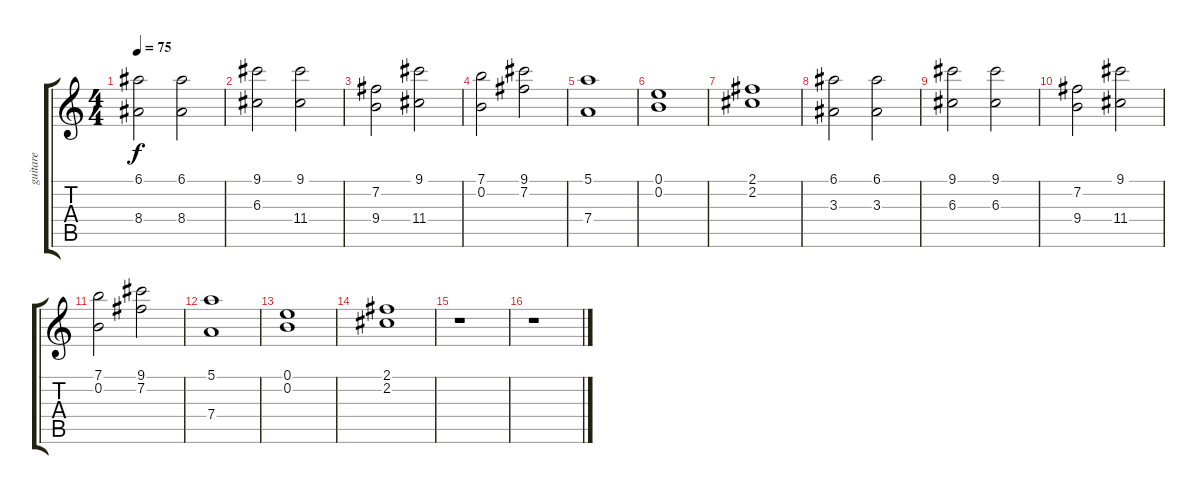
\track ("guitare" "guitare") {instrument acousticguitarsteel}
\staff {score tabs}
\tuning (E4 B3 G3 D3 A2 E2) {hide}
\ts (4 4)
\tempo 75
\clef g2
\ks c
(6.1 8.4).2{dy f instrument acousticguitarsteel} (6.1 8.4).2 |
(9.1 6.3).2 (9.1 11.4).2 |
(7.2 9.4).2 (9.1 11.4).2 |
(7.1 0.2).2 (9.1 7.2).2 |
(5.1 7.4).1 |
(0.1 0.2).1 |
(2.1 2.2).1 |
(6.1 3.3).2 (6.1 3.3).2 |
(9.1 6.3).2 (9.1 6.3).2 |
(7.2 9.4).2 (9.1 11.4).2 |
(7.1 0.2).2 (9.1 7.2).2 |
(5.1 7.4).1 |
(0.1 0.2).1 |
(2.1 2.2).1 |
r.1 |
r.1
